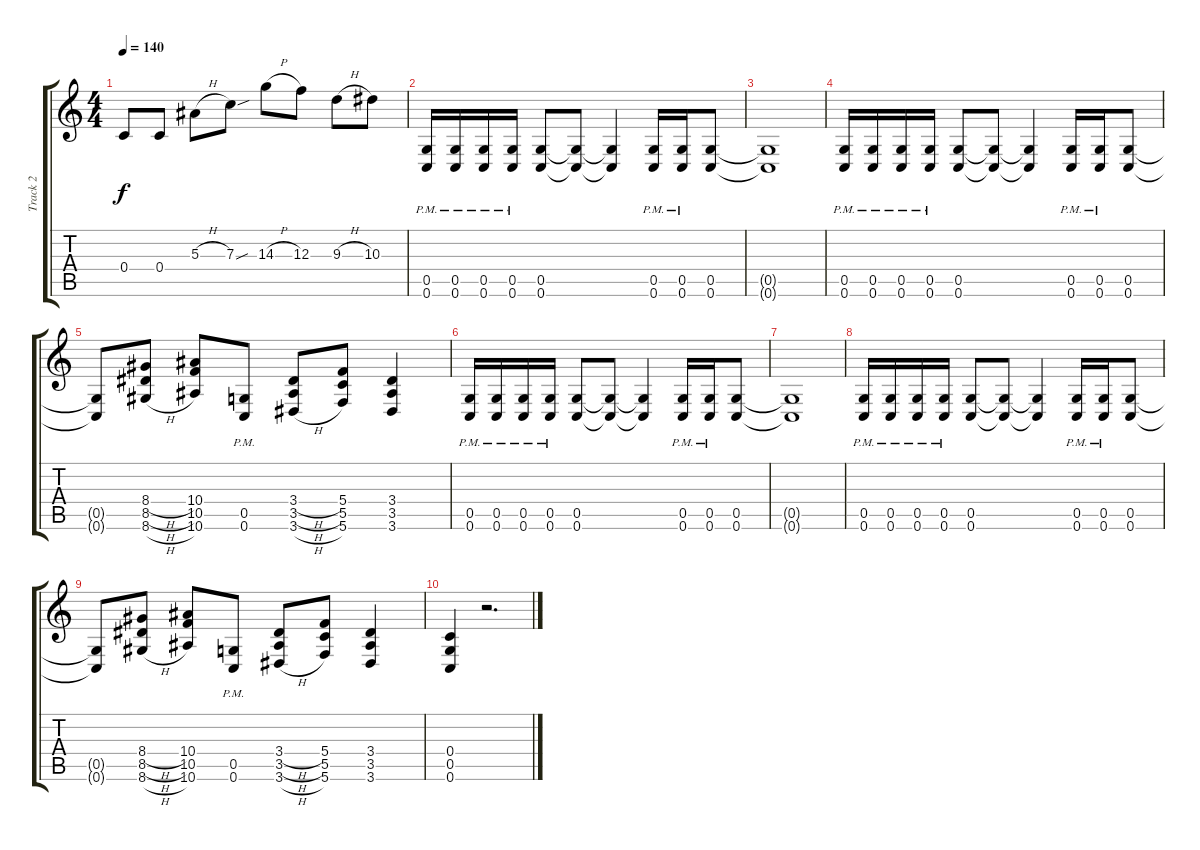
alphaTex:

\track ("Track 2" "Track 2") {instrument overdrivenguitar}
\staff {score tabs}
\tuning (D4 A3 F3 C3 G2 C2) {hide}
\ts (4 4)
\tempo 140
\clef g2
\ks c
0.4{t}.8{dy f} 0.4.8 5.3{h}.8 7.3{sou}.8 14.3{h}.8 12.3.8 9.3{h}.8 10.3.8 |
(0.5{pm} 0.6{pm}).16 (0.5{pm} 0.6{pm}).16 (0.5{pm} 0.6{pm}).16 (0.5{pm} 0.6{pm}).16 (0.5 0.6).8 (0.5{t} 0.6{t}).8 (0.5{t} 0.6{t}).4 (0.5{pm} 0.6{pm}).16 (0.5{pm} 0.6{pm}).16 (0.5 0.6).8 |
(0.5{t} 0.6{t}).1 |
(0.5{pm} 0.6{pm}).16 (0.5{pm} 0.6{pm}).16 (0.5{pm} 0.6{pm}).16 (0.5{pm} 0.6{pm}).16 (0.5 0.6).8 (0.5{t} 0.6{t}).8 (0.5{t} 0.6{t}).4 (0.5{pm} 0.6{pm}).16 (0.5{pm} 0.6{pm}).16 (0.5 0.6).8 |
(0.5{t} 0.6{t}).8 (8.4{h} 8.5{h} 8.6{h}).8 (10.4 10.5 10.6).8 (0.5{pm} 0.6{pm}).8 (3.4{h} 3.5{h} 3.6{h}).8 (5.4 5.5 5.6).8 (3.4 3.5 3.6).4 |
(0.5{pm} 0.6{pm}).16 (0.5{pm} 0.6{pm}).16 (0.5{pm} 0.6{pm}).16 (0.5{pm} 0.6{pm}).16 (0.5 0.6).8 (0.5{t} 0.6{t}).8 (0.5{t} 0.6{t}).4 (0.5{pm} 0.6{pm}).16 (0.5{pm} 0.6{pm}).16 (0.5 0.6).8 |
(0.5{t} 0.6{t}).1 |
(0.5{pm} 0.6{pm}).16 (0.5{pm} 0.6{pm}).16 (0.5{pm} 0.6{pm}).16 (0.5{pm} 0.6{pm}).16 (0.5 0.6).8 (0.5{t} 0.6{t}).8 (0.5{t} 0.6{t}).4 (0.5{pm} 0.6{pm}).16 (0.5{pm} 0.6{pm}).16 (0.5 0.6).8 |
(0.5{t} 0.6{t}).8 (8.4{h} 8.5{h} 8.6{h}).8 (10.4 10.5 10.6).8 (0.5{pm} 0.6{pm}).8 (3.4{h} 3.5{h} 3.6{h}).8 (5.4 5.5 5.6).8 (3.4 3.5 3.6).4 |
(0.4 0.5 0.6).4 r.2{d}
